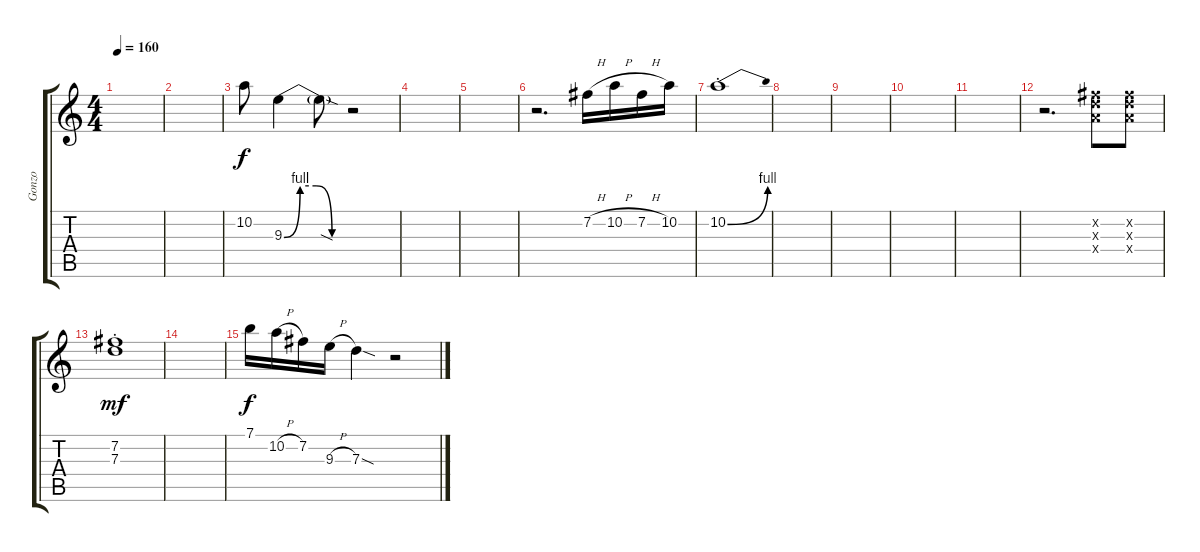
\track ("Gonzo" "Gonzo") {instrument distortionguitar}
\staff {score tabs}
\tuning (E4 B3 G3 D3 A2 E2) {hide}
\ts (4 4)
\tempo 160
\clef g2
\ks c
|
|
10.2.8 9.3{be (custom 0 0 15 4 30 4 45 0 60 0)}.4 9.3{sod t}.8 r.2 |
|
|
r.2{d} 7.2{h}.16 10.2{h}.16 7.2{h}.16 10.2.16 |
10.2{be (bend 0 0 60 4) st}.1 |
|
|
|
|
r.2{d} (7.2{x} 7.3{x} 7.4{x}).8{dy f} (7.2{x} 7.3{x} 7.4{x}).8 |
(7.2{st} 7.3{st}).1{dy mf} |
|
7.1.16{dy f} 10.2{h}.16 7.2.16 9.3{h}.16 7.3{sod}.4 r.2
